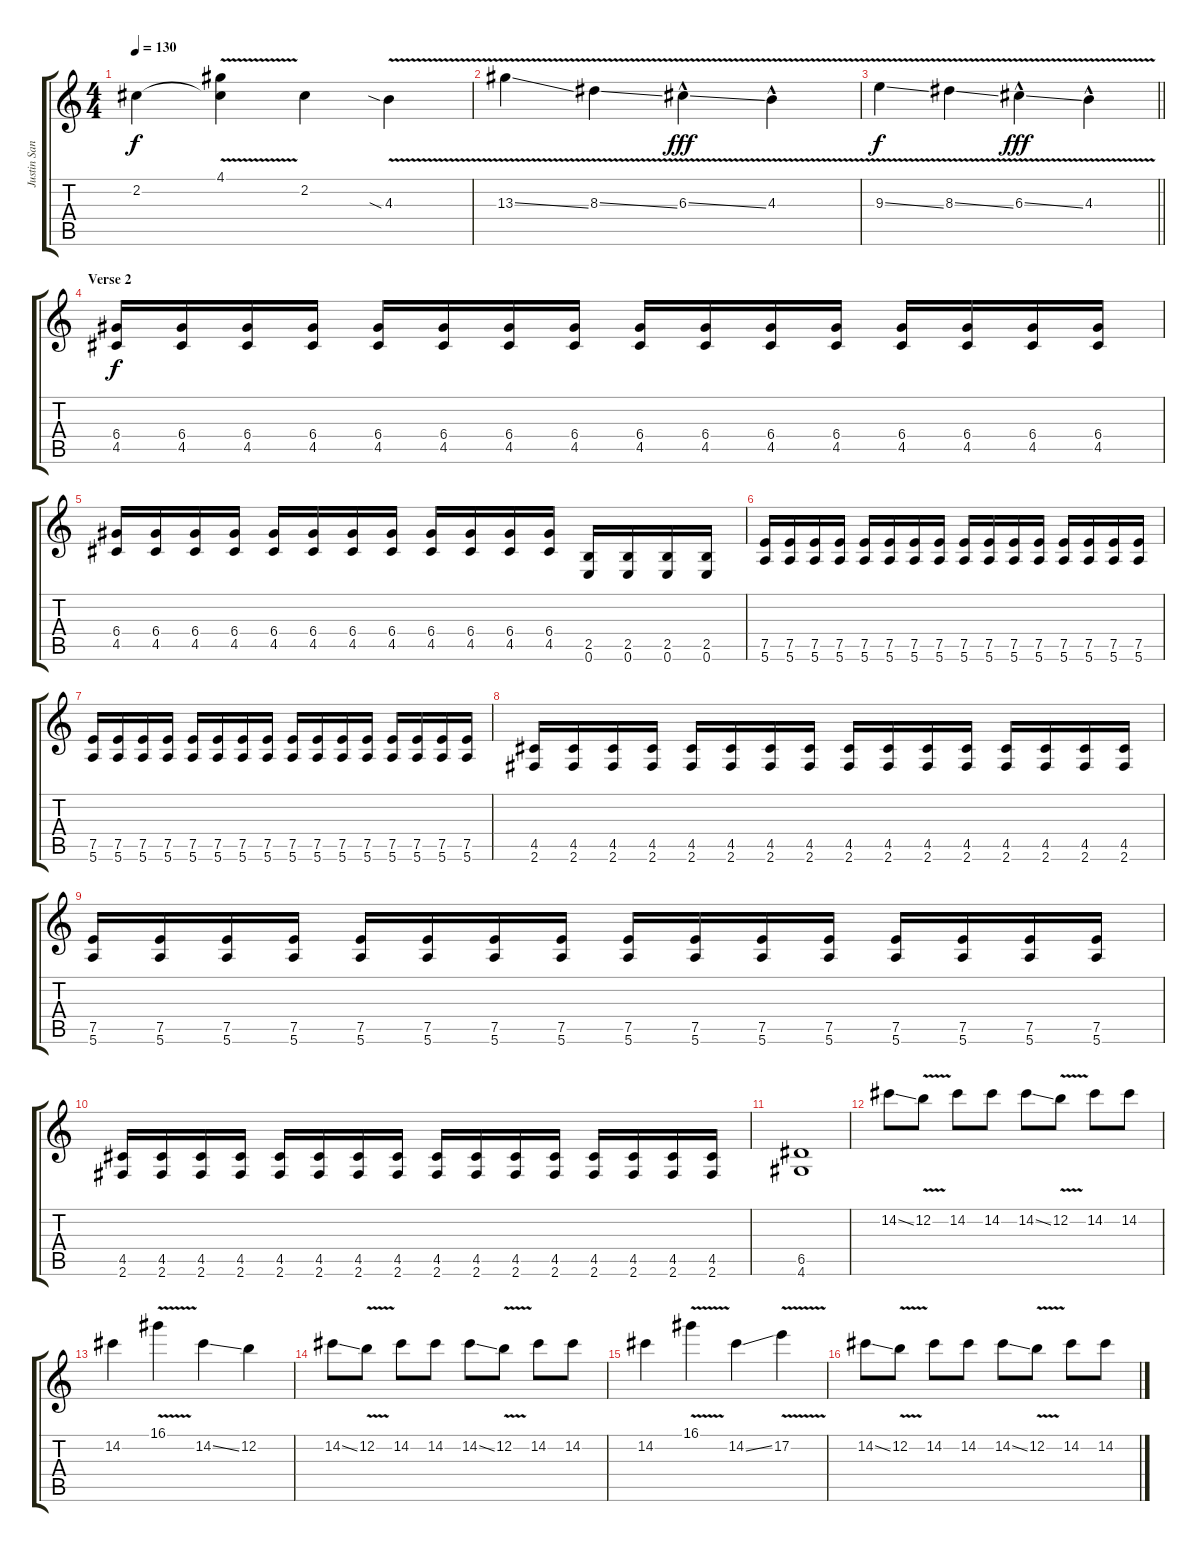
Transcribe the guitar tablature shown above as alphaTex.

\track ("Justin Sane Guitar" "Justin San") {instrument distortionguitar}
\staff {score tabs}
\tuning (E4 B3 G3 D3 A2 E2) {hide}
\ts (4 4)
\tempo 130
\clef g2
\ks c
2.2.4{dy f} (4.1{v} 2.2{t}).4 2.2.4 4.3{v sia}.4 |
13.3{v ss}.4 8.3{v ss}.4 6.3{v ss hac}.4{dy fff} 4.3{v hac}.4 |
\barLineRight lightlight
9.3{v ss}.4{dy f} 8.3{v ss}.4 6.3{v ss hac}.4{dy fff} 4.3{v hac}.4 |
\section ("" "Verse 2")
(6.4 4.5).16{dy f volume 8} (6.4 4.5).16 (6.4 4.5).16 (6.4 4.5).16 (6.4 4.5).16 (6.4 4.5).16 (6.4 4.5).16 (6.4 4.5).16 (6.4 4.5).16 (6.4 4.5).16 (6.4 4.5).16 (6.4 4.5).16 (6.4 4.5).16 (6.4 4.5).16 (6.4 4.5).16 (6.4 4.5).16 |
(6.4 4.5).16 (6.4 4.5).16 (6.4 4.5).16 (6.4 4.5).16 (6.4 4.5).16 (6.4 4.5).16 (6.4 4.5).16 (6.4 4.5).16 (6.4 4.5).16 (6.4 4.5).16 (6.4 4.5).16 (6.4 4.5).16 (2.5 0.6).16 (2.5 0.6).16 (2.5 0.6).16 (2.5 0.6).16 |
(7.5 5.6).16 (7.5 5.6).16 (7.5 5.6).16 (7.5 5.6).16 (7.5 5.6).16 (7.5 5.6).16 (7.5 5.6).16 (7.5 5.6).16 (7.5 5.6).16 (7.5 5.6).16 (7.5 5.6).16 (7.5 5.6).16 (7.5 5.6).16 (7.5 5.6).16 (7.5 5.6).16 (7.5 5.6).16 |
(7.5 5.6).16 (7.5 5.6).16 (7.5 5.6).16 (7.5 5.6).16 (7.5 5.6).16 (7.5 5.6).16 (7.5 5.6).16 (7.5 5.6).16 (7.5 5.6).16 (7.5 5.6).16 (7.5 5.6).16 (7.5 5.6).16 (7.5 5.6).16 (7.5 5.6).16 (7.5 5.6).16 (7.5 5.6).16 |
(4.5 2.6).16 (4.5 2.6).16 (4.5 2.6).16 (4.5 2.6).16 (4.5 2.6).16 (4.5 2.6).16 (4.5 2.6).16 (4.5 2.6).16 (4.5 2.6).16 (4.5 2.6).16 (4.5 2.6).16 (4.5 2.6).16 (4.5 2.6).16 (4.5 2.6).16 (4.5 2.6).16 (4.5 2.6).16 |
(7.5 5.6).16 (7.5 5.6).16 (7.5 5.6).16 (7.5 5.6).16 (7.5 5.6).16 (7.5 5.6).16 (7.5 5.6).16 (7.5 5.6).16 (7.5 5.6).16 (7.5 5.6).16 (7.5 5.6).16 (7.5 5.6).16 (7.5 5.6).16 (7.5 5.6).16 (7.5 5.6).16 (7.5 5.6).16 |
(4.5 2.6).16 (4.5 2.6).16 (4.5 2.6).16 (4.5 2.6).16 (4.5 2.6).16 (4.5 2.6).16 (4.5 2.6).16 (4.5 2.6).16 (4.5 2.6).16 (4.5 2.6).16 (4.5 2.6).16 (4.5 2.6).16 (4.5 2.6).16 (4.5 2.6).16 (4.5 2.6).16 (4.5 2.6).16 |
(6.5 4.6).1 |
14.2{ss}.8{volume 11} 12.2{v}.8 14.2.8 14.2.8 14.2{ss}.8 12.2{v}.8 14.2.8 14.2.8 |
14.2.4 16.1{v}.4 14.2{ss}.4 12.2.4 |
14.2{ss}.8 12.2{v}.8 14.2.8 14.2.8 14.2{ss}.8 12.2{v}.8 14.2.8 14.2.8 |
14.2.4 16.1{v}.4 14.2{ss}.4 17.2{v}.4 |
14.2{ss}.8 12.2{v}.8 14.2.8 14.2.8 14.2{ss}.8 12.2{v}.8 14.2.8 14.2.8
